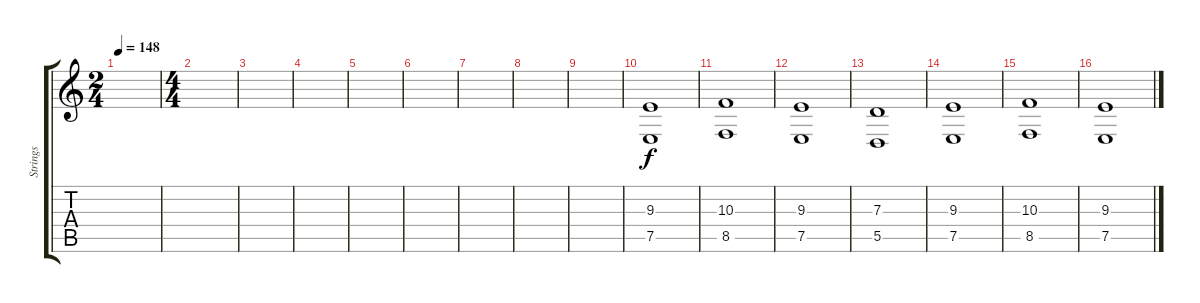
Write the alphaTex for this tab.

\track ("Strings" "Strings") {instrument stringensemble1}
\staff {score tabs}
\tuning (E4 B3 G3 D3 A2 E2) {hide}
\ts (2 4)
\tempo 148
\clef g2
\ks c
|
\ts (4 4)
|
|
|
|
|
|
|
|
(9.3 7.5).1 |
(10.3 8.5).1 |
(9.3 7.5).1 |
(7.3 5.5).1 |
(9.3 7.5).1 |
(10.3 8.5).1 |
(9.3 7.5).1
